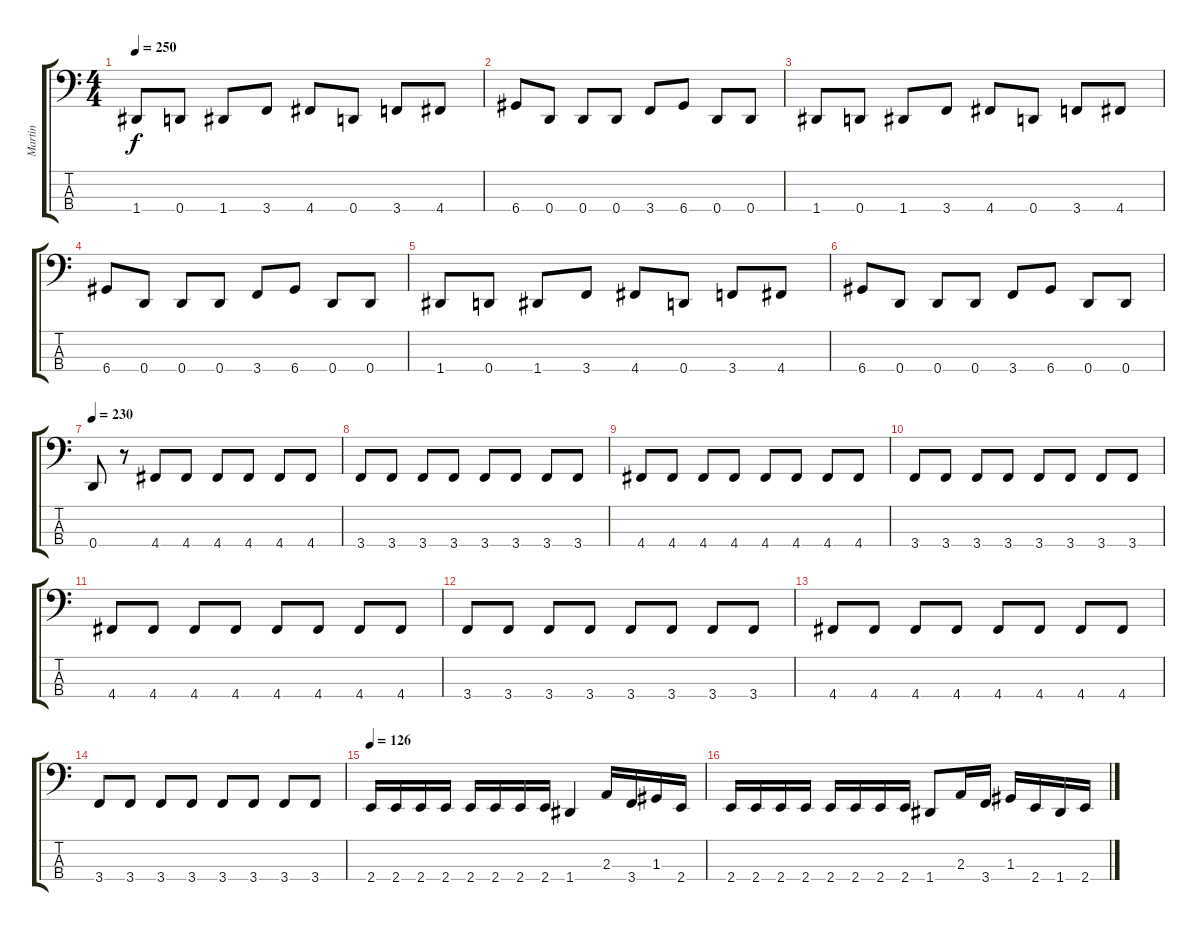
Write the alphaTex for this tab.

\track ("Martin" "Martin") {instrument electricbassfinger}
\staff {score tabs}
\tuning (F2 C2 G1 D1) {hide}
\ts (4 4)
\tempo 250
\clef f4
\ks c
1.4.8{dy f} 0.4.8 1.4.8 3.4.8 4.4.8 0.4.8 3.4.8 4.4.8 |
6.4.8 0.4.8 0.4.8 0.4.8 3.4.8 6.4.8 0.4.8 0.4.8 |
1.4.8 0.4.8 1.4.8 3.4.8 4.4.8 0.4.8 3.4.8 4.4.8 |
6.4.8 0.4.8 0.4.8 0.4.8 3.4.8 6.4.8 0.4.8 0.4.8 |
1.4.8 0.4.8 1.4.8 3.4.8 4.4.8 0.4.8 3.4.8 4.4.8 |
6.4.8 0.4.8 0.4.8 0.4.8 3.4.8 6.4.8 0.4.8 0.4.8 |
\tempo 230
0.4.8 r.8 4.4.8 4.4.8 4.4.8 4.4.8 4.4.8 4.4.8 |
3.4.8 3.4.8 3.4.8 3.4.8 3.4.8 3.4.8 3.4.8 3.4.8 |
4.4.8 4.4.8 4.4.8 4.4.8 4.4.8 4.4.8 4.4.8 4.4.8 |
3.4.8 3.4.8 3.4.8 3.4.8 3.4.8 3.4.8 3.4.8 3.4.8 |
4.4.8 4.4.8 4.4.8 4.4.8 4.4.8 4.4.8 4.4.8 4.4.8 |
3.4.8 3.4.8 3.4.8 3.4.8 3.4.8 3.4.8 3.4.8 3.4.8 |
4.4.8 4.4.8 4.4.8 4.4.8 4.4.8 4.4.8 4.4.8 4.4.8 |
3.4.8 3.4.8 3.4.8 3.4.8 3.4.8 3.4.8 3.4.8 3.4.8 |
\tempo 126
2.4.16 2.4.16 2.4.16 2.4.16 2.4.16 2.4.16 2.4.16 2.4.16 1.4.4 2.3.16 3.4.16 1.3.16 2.4.16 |
2.4.16 2.4.16 2.4.16 2.4.16 2.4.16 2.4.16 2.4.16 2.4.16 1.4.8 2.3.16 3.4.16 1.3.16 2.4.16 1.4.16 2.4.16
